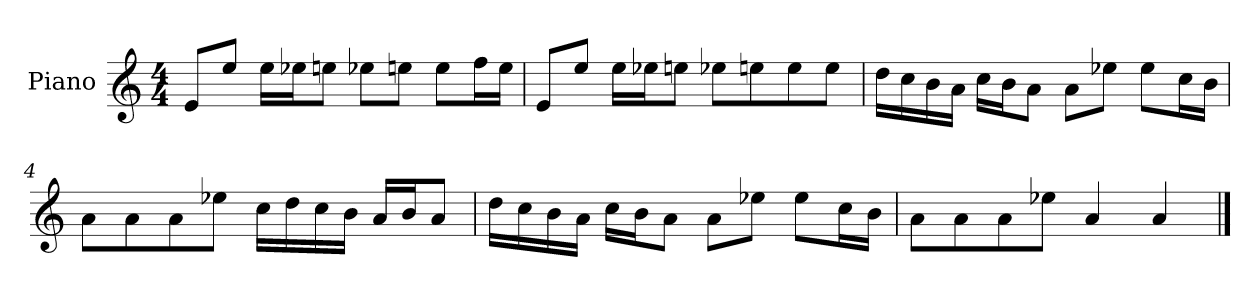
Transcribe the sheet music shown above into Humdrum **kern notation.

**kern
*part1
*staff1
*I"Piano
*I'P-no
*clefG2
*k[]
*M4/4
*MM90
=1
8e/L
8ee/J
16ee\LL
16ee-X\J
8een\J
8ee-X\L
8een\J
8ee\L
16ff\L
16ee\JJ
=2
8e/L
8ee/J
16ee\LL
16ee-X\J
8een\J
8ee-X\L
8een\
8ee\
8ee\J
=3
16dd\LL
16cc\
16b\
16a\JJ
16cc\LL
16b\J
8a\J
8a\L
8ee-X\J
8ee-\L
16cc\L
16b\JJ
!!LO:LB:g=z
=4
8a\L
8a\
8a\
8ee-X\J
16cc\LL
16dd\
16cc\
16b\JJ
16a/LL
16b/J
8a/J
=5
16dd\LL
16cc\
16b\
16a\JJ
16cc\LL
16b\J
8a\J
8a\L
8ee-X\J
8ee-\L
16cc\L
16b\JJ
=6
8a\L
8a\
8a\
8ee-X\J
4a/
4a/
==
*-
